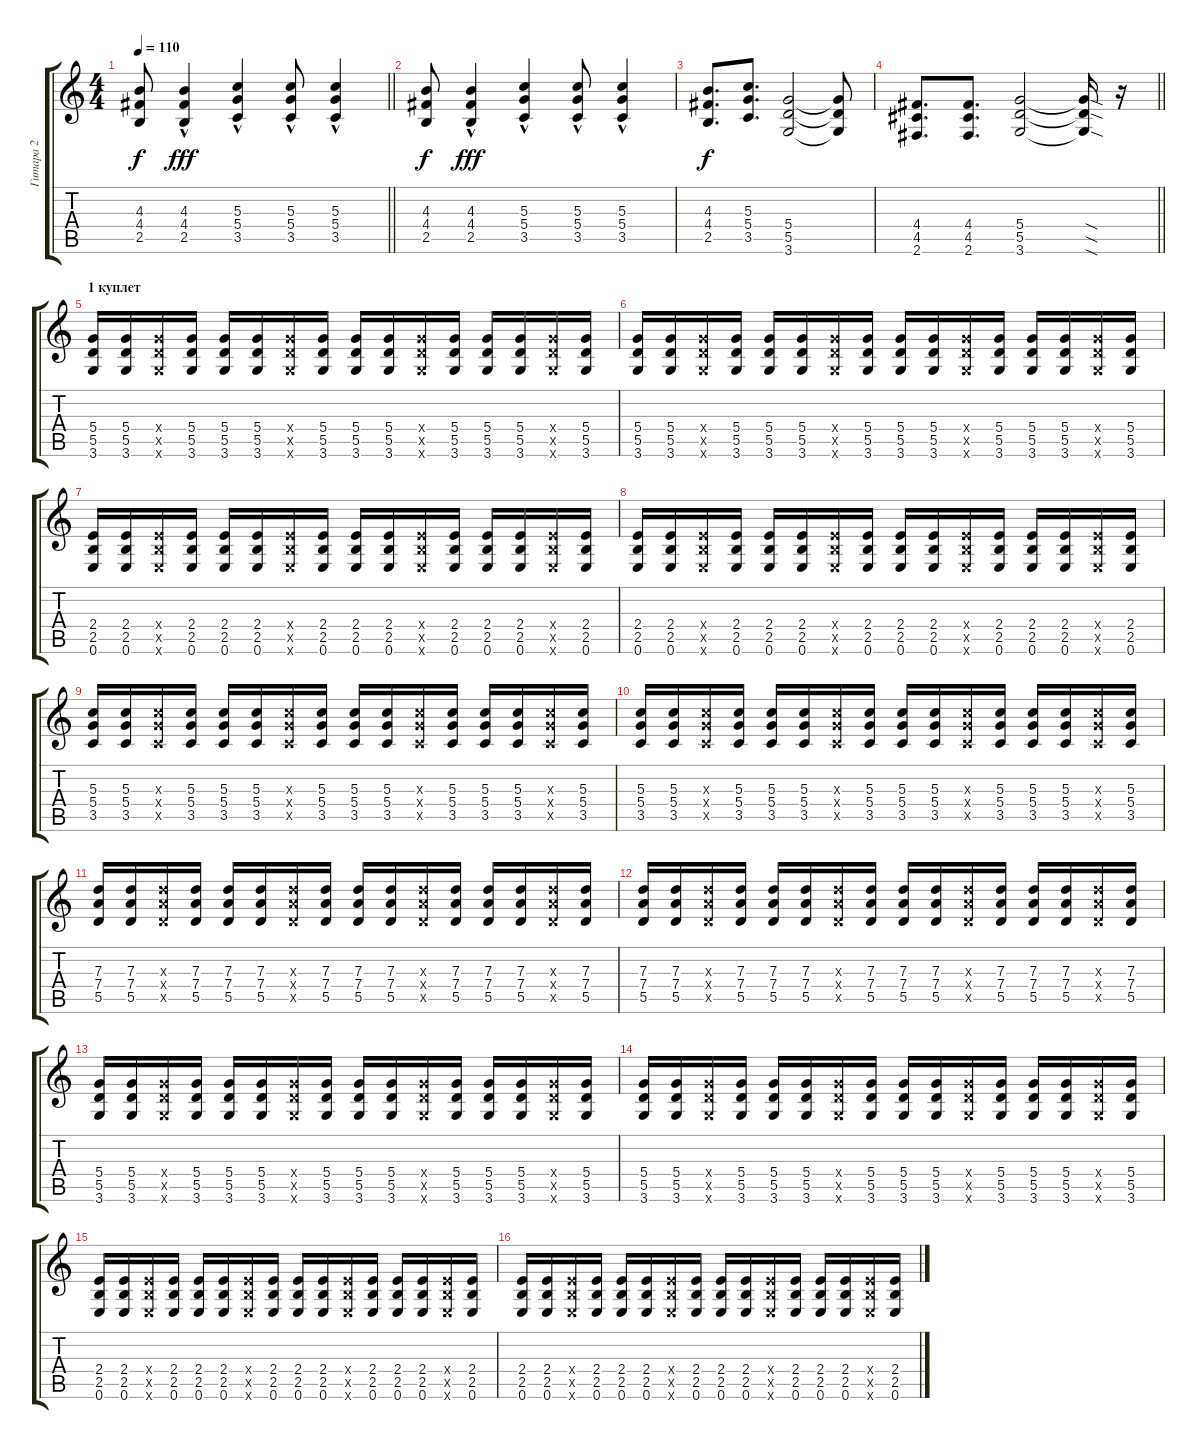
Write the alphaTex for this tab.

\track ("Гитара 2" "Гитара 2") {instrument distortionguitar}
\staff {score tabs}
\tuning (E4 B3 G3 D3 A2 E2) {hide}
\ts (4 4)
\tempo 110
\clef g2
\barLineRight lightlight
\ks c
(4.3 4.4 2.5).8{dy f} (4.3 4.4{hac} 2.5{hac}).4{dy fff} (5.3 5.4{hac} 3.5{hac}).4 (5.3 5.4{hac} 3.5{hac}).8 (5.3 5.4{hac} 3.5{hac}).4 |
(4.3 4.4 2.5).8{dy f} (4.3 4.4{hac} 2.5{hac}).4{dy fff} (5.3 5.4{hac} 3.5{hac}).4 (5.3 5.4{hac} 3.5{hac}).8 (5.3 5.4{hac} 3.5{hac}).4 |
(4.3 4.4 2.5).8{d dy f} (5.3 5.4 3.5).8{d} (5.4 5.5 3.6).2 (5.4{t} 5.5{t} 3.6{t}).8 |
\barLineRight lightlight
(4.4 4.5 2.6).8{d} (4.4 4.5 2.6).8{d} (5.4 5.5 3.6).2 (5.4{sod t} 5.5{sod t} 3.6{sod t}).16 r.16 |
\section ("" "1 куплет")
(5.4 5.5 3.6).16 (5.4 5.5 3.6).16 (5.4{x} 5.5{x} 3.6{x}).16 (5.4 5.5 3.6).16 (5.4 5.5 3.6).16 (5.4 5.5 3.6).16 (5.4{x} 5.5{x} 3.6{x}).16 (5.4 5.5 3.6).16 (5.4 5.5 3.6).16 (5.4 5.5 3.6).16 (5.4{x} 5.5{x} 3.6{x}).16 (5.4 5.5 3.6).16 (5.4 5.5 3.6).16 (5.4 5.5 3.6).16 (5.4{x} 5.5{x} 3.6{x}).16 (5.4 5.5 3.6).16 |
(5.4 5.5 3.6).16 (5.4 5.5 3.6).16 (5.4{x} 5.5{x} 3.6{x}).16 (5.4 5.5 3.6).16 (5.4 5.5 3.6).16 (5.4 5.5 3.6).16 (5.4{x} 5.5{x} 3.6{x}).16 (5.4 5.5 3.6).16 (5.4 5.5 3.6).16 (5.4 5.5 3.6).16 (5.4{x} 5.5{x} 3.6{x}).16 (5.4 5.5 3.6).16 (5.4 5.5 3.6).16 (5.4 5.5 3.6).16 (5.4{x} 5.5{x} 3.6{x}).16 (5.4 5.5 3.6).16 |
(2.4 2.5 0.6).16 (2.4 2.5 0.6).16 (2.4{x} 2.5{x} 0.6{x}).16 (2.4 2.5 0.6).16 (2.4 2.5 0.6).16 (2.4 2.5 0.6).16 (2.4{x} 2.5{x} 0.6{x}).16 (2.4 2.5 0.6).16 (2.4 2.5 0.6).16 (2.4 2.5 0.6).16 (2.4{x} 2.5{x} 0.6{x}).16 (2.4 2.5 0.6).16 (2.4 2.5 0.6).16 (2.4 2.5 0.6).16 (2.4{x} 2.5{x} 0.6{x}).16 (2.4 2.5 0.6).16 |
(2.4 2.5 0.6).16 (2.4 2.5 0.6).16 (2.4{x} 2.5{x} 0.6{x}).16 (2.4 2.5 0.6).16 (2.4 2.5 0.6).16 (2.4 2.5 0.6).16 (2.4{x} 2.5{x} 0.6{x}).16 (2.4 2.5 0.6).16 (2.4 2.5 0.6).16 (2.4 2.5 0.6).16 (2.4{x} 2.5{x} 0.6{x}).16 (2.4 2.5 0.6).16 (2.4 2.5 0.6).16 (2.4 2.5 0.6).16 (2.4{x} 2.5{x} 0.6{x}).16 (2.4 2.5 0.6).16 |
(5.3 5.4 3.5).16 (5.3 5.4 3.5).16 (5.3{x} 5.4{x} 3.5{x}).16 (5.3 5.4 3.5).16 (5.3 5.4 3.5).16 (5.3 5.4 3.5).16 (5.3{x} 5.4{x} 3.5{x}).16 (5.3 5.4 3.5).16 (5.3 5.4 3.5).16 (5.3 5.4 3.5).16 (5.3{x} 5.4{x} 3.5{x}).16 (5.3 5.4 3.5).16 (5.3 5.4 3.5).16 (5.3 5.4 3.5).16 (5.3{x} 5.4{x} 3.5{x}).16 (5.3 5.4 3.5).16 |
(5.3 5.4 3.5).16 (5.3 5.4 3.5).16 (5.3{x} 5.4{x} 3.5{x}).16 (5.3 5.4 3.5).16 (5.3 5.4 3.5).16 (5.3 5.4 3.5).16 (5.3{x} 5.4{x} 3.5{x}).16 (5.3 5.4 3.5).16 (5.3 5.4 3.5).16 (5.3 5.4 3.5).16 (5.3{x} 5.4{x} 3.5{x}).16 (5.3 5.4 3.5).16 (5.3 5.4 3.5).16 (5.3 5.4 3.5).16 (5.3{x} 5.4{x} 3.5{x}).16 (5.3 5.4 3.5).16 |
(7.3 7.4 5.5).16 (7.3 7.4 5.5).16 (7.3{x} 7.4{x} 5.5{x}).16 (7.3 7.4 5.5).16 (7.3 7.4 5.5).16 (7.3 7.4 5.5).16 (7.3{x} 7.4{x} 5.5{x}).16 (7.3 7.4 5.5).16 (7.3 7.4 5.5).16 (7.3 7.4 5.5).16 (7.3{x} 7.4{x} 5.5{x}).16 (7.3 7.4 5.5).16 (7.3 7.4 5.5).16 (7.3 7.4 5.5).16 (7.3{x} 7.4{x} 5.5{x}).16 (7.3 7.4 5.5).16 |
(7.3 7.4 5.5).16 (7.3 7.4 5.5).16 (7.3{x} 7.4{x} 5.5{x}).16 (7.3 7.4 5.5).16 (7.3 7.4 5.5).16 (7.3 7.4 5.5).16 (7.3{x} 7.4{x} 5.5{x}).16 (7.3 7.4 5.5).16 (7.3 7.4 5.5).16 (7.3 7.4 5.5).16 (7.3{x} 7.4{x} 5.5{x}).16 (7.3 7.4 5.5).16 (7.3 7.4 5.5).16 (7.3 7.4 5.5).16 (7.3{x} 7.4{x} 5.5{x}).16 (7.3 7.4 5.5).16 |
(5.4 5.5 3.6).16 (5.4 5.5 3.6).16 (5.4{x} 5.5{x} 3.6{x}).16 (5.4 5.5 3.6).16 (5.4 5.5 3.6).16 (5.4 5.5 3.6).16 (5.4{x} 5.5{x} 3.6{x}).16 (5.4 5.5 3.6).16 (5.4 5.5 3.6).16 (5.4 5.5 3.6).16 (5.4{x} 5.5{x} 3.6{x}).16 (5.4 5.5 3.6).16 (5.4 5.5 3.6).16 (5.4 5.5 3.6).16 (5.4{x} 5.5{x} 3.6{x}).16 (5.4 5.5 3.6).16 |
(5.4 5.5 3.6).16 (5.4 5.5 3.6).16 (5.4{x} 5.5{x} 3.6{x}).16 (5.4 5.5 3.6).16 (5.4 5.5 3.6).16 (5.4 5.5 3.6).16 (5.4{x} 5.5{x} 3.6{x}).16 (5.4 5.5 3.6).16 (5.4 5.5 3.6).16 (5.4 5.5 3.6).16 (5.4{x} 5.5{x} 3.6{x}).16 (5.4 5.5 3.6).16 (5.4 5.5 3.6).16 (5.4 5.5 3.6).16 (5.4{x} 5.5{x} 3.6{x}).16 (5.4 5.5 3.6).16 |
(2.4 2.5 0.6).16 (2.4 2.5 0.6).16 (2.4{x} 2.5{x} 0.6{x}).16 (2.4 2.5 0.6).16 (2.4 2.5 0.6).16 (2.4 2.5 0.6).16 (2.4{x} 2.5{x} 0.6{x}).16 (2.4 2.5 0.6).16 (2.4 2.5 0.6).16 (2.4 2.5 0.6).16 (2.4{x} 2.5{x} 0.6{x}).16 (2.4 2.5 0.6).16 (2.4 2.5 0.6).16 (2.4 2.5 0.6).16 (2.4{x} 2.5{x} 0.6{x}).16 (2.4 2.5 0.6).16 |
(2.4 2.5 0.6).16 (2.4 2.5 0.6).16 (2.4{x} 2.5{x} 0.6{x}).16 (2.4 2.5 0.6).16 (2.4 2.5 0.6).16 (2.4 2.5 0.6).16 (2.4{x} 2.5{x} 0.6{x}).16 (2.4 2.5 0.6).16 (2.4 2.5 0.6).16 (2.4 2.5 0.6).16 (2.4{x} 2.5{x} 0.6{x}).16 (2.4 2.5 0.6).16 (2.4 2.5 0.6).16 (2.4 2.5 0.6).16 (2.4{x} 2.5{x} 0.6{x}).16 (2.4 2.5 0.6).16
